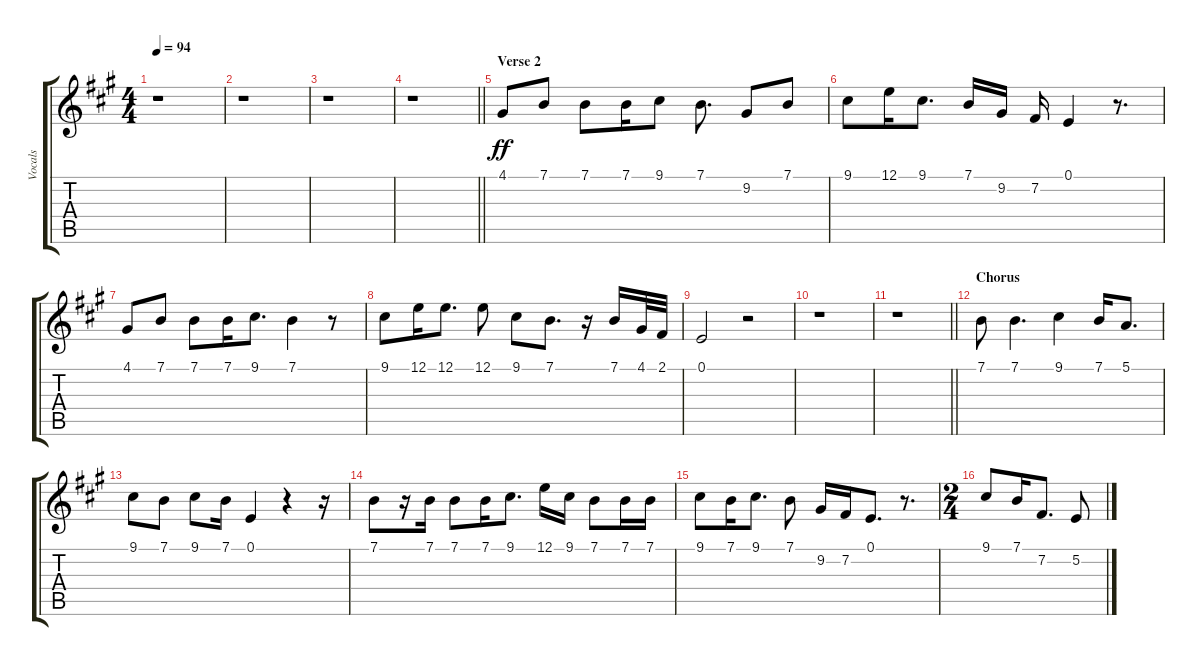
\track ("Vocals" "Vocals") {instrument harmonica}
\staff {score tabs}
\tuning (E4 B3 G3 D3 A2 E2) {hide}
\ts (4 4)
\tempo 94
\clef g2
\ks a
r.1{dy ff} |
r.1 |
r.1 |
\barLineRight lightlight
r.1 |
\section ("" "Verse 2")
4.1.8 7.1.8 7.1.8 7.1.16 9.1.8 7.1.8{d} 9.2.8 7.1.8 |
9.1.8 12.1.16 9.1.8{d} 7.1.16 9.2.16 7.2.16 0.1.4 r.8{d} |
4.1.8 7.1.8 7.1.8 7.1.16 9.1.8{d} 7.1.4 r.8 |
9.1.8 12.1.16 12.1.8{d} 12.1.8 9.1.8 7.1.8{d} r.16 7.1.16 4.1.32 2.1.32 |
0.1.2 r.2 |
r.1 |
\barLineRight lightlight
r.1 |
\section ("" "Chorus")
7.1.8 7.1.4{d} 9.1.4 7.1.16 5.1.8{d} |
9.1.8 7.1.8 9.1.8 7.1.16 0.1.4 r.4 r.16 |
7.1.8 r.16 7.1.16 7.1.8 7.1.16 9.1.8{d} 12.1.16 9.1.16 7.1.8 7.1.16 7.1.16 |
9.1.8 7.1.16 9.1.8{d} 7.1.8 9.2.16 7.2.16 0.1.8{d} r.8{d} |
\ts (2 4)
9.1.8 7.1.16 7.2.8{d} 5.2.8
